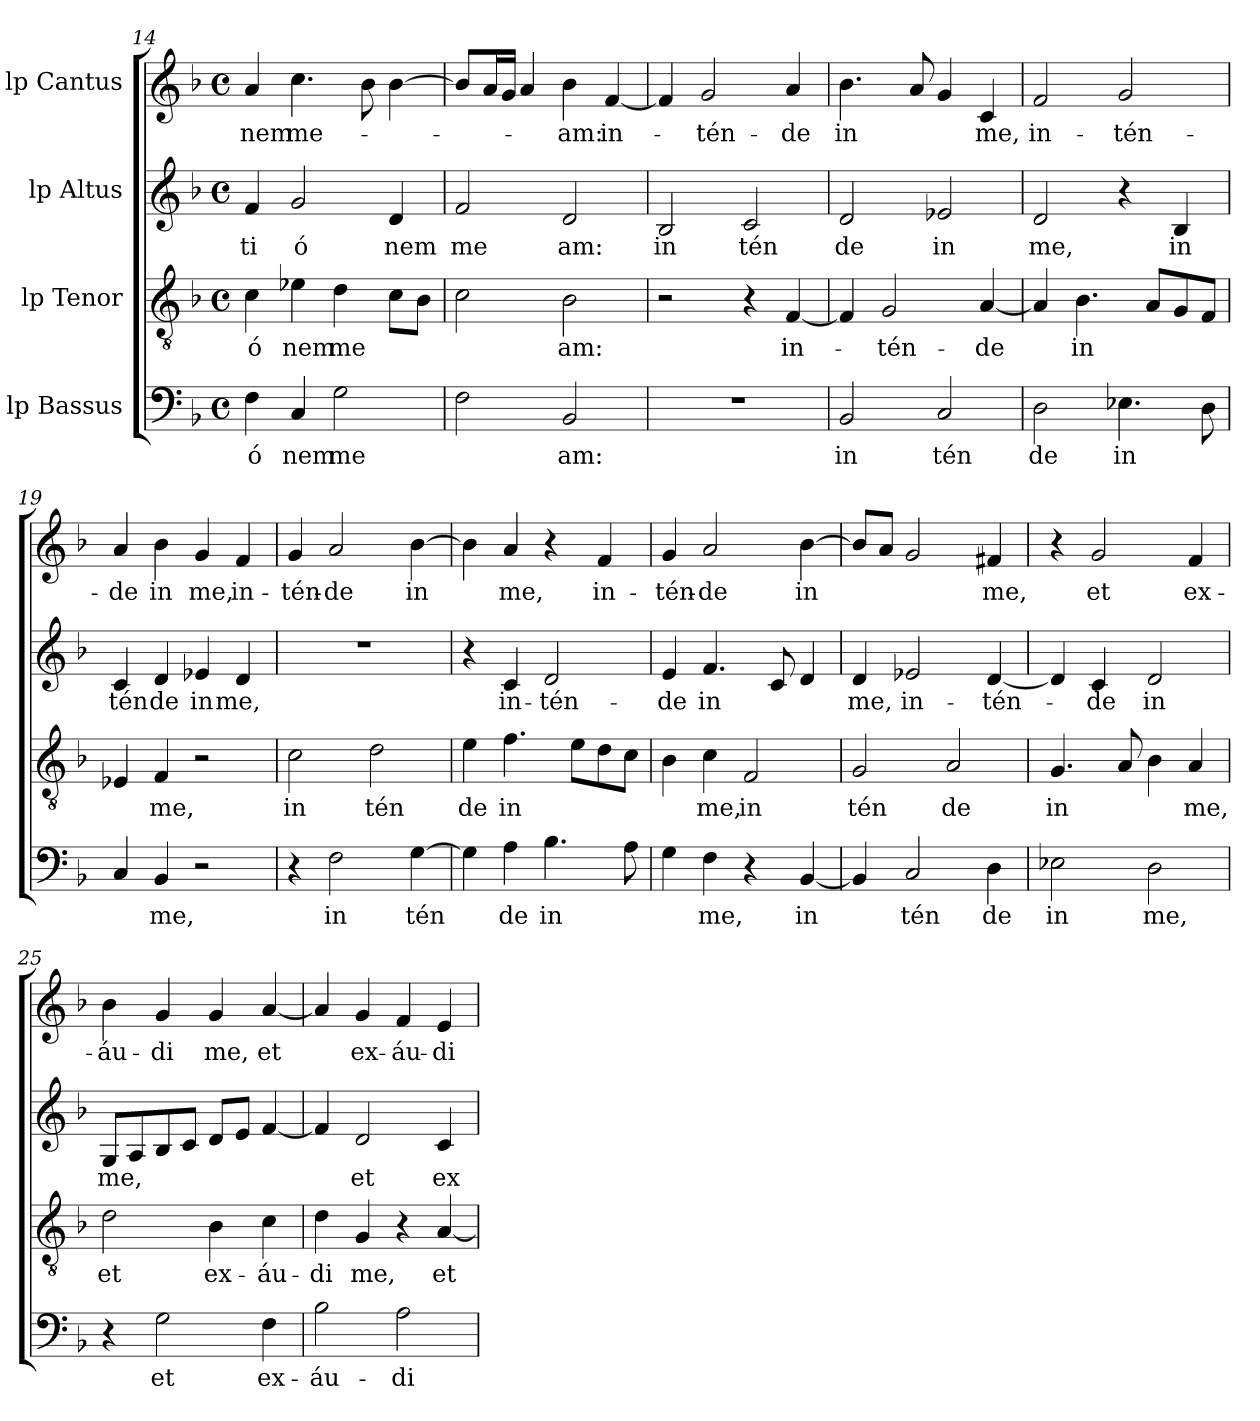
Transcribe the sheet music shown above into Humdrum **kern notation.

**kern	**text	**kern	**text	**kern	**text	**kern	**text
*part4	*part4	*part3	*part3	*part2	*part2	*part1	*part1
*staff4	*staff4	*staff3	*staff3	*staff2	*staff2	*staff1	*staff1
*I"lp Bassus	*	*I"lp Tenor	*	*I"lp Altus	*	*I"lp Cantus	*
*clefF4	*	*clefGv2	*	*clefG2	*	*clefG2	*
*k[b-]	*	*k[b-]	*	*k[b-]	*	*k[b-]	*
*F:	*	*F:	*	*F:	*	*F:	*
*M4/4	*	*M4/4	*	*M4/4	*	*M4/4	*
*met(c)	*	*met(c)	*	*met(c)	*	*met(c)	*
=14	=14	=14	=14	=14	=14	=14	=14
!	!LO:LY:b:cj	!	!LO:LY:b:cj	!	!LO:LY:b:cj	!	!LO:LY:b:cj
4F\	ó	4c\	ó	4f/	ti	4a/	-nem
!	!LO:LY:b:cj	!	!LO:LY:b:cj	!	!LO:LY:b:cj	!	!LO:LY:b
4C/	nem	4e-X\	nem	2g/	ó	4.cc\	me-
!	!LO:LY:b	!	!LO:LY:b	!	!	!	!
2G\	me	4d\	me	.	.	.	.
.	.	.	.	.	.	8b-\	.
!	!	!	!	!	!LO:LY:b:cj	!	!
.	.	8c\L	.	4d/	nem	[>4b-\	.
.	.	8B-\J	.	.	.	.	.
!!LO:LB:g=z
=15	=15	=15	=15	=15	=15	=15	=15
!	!	!	!	!	!LO:LY:b:cj	!	!
2F\	.	2c\	.	2f/	me	8b-/L]	.
.	.	.	.	.	.	16a/	.
.	.	.	.	.	.	16g/J	.
.	.	.	.	.	.	4a/	.
!	!LO:LY:b:cj	!	!LO:LY:b:cj	!	!LO:LY:b:cj	!	!LO:LY:b:cj
2BB-/	am:	2B-\	am:	2d/	am:	4b-\	-am:
!	!	!	!	!	!	!	!LO:LY:b:cj
.	.	.	.	.	.	[<4f/	in-
=16	=16	=16	=16	=16	=16	=16	=16
!	!	!	!	!	!LO:LY:b:cj	!	!
1r	.	2r	.	2B-/	in	4f/]	.
!	!	!	!	!	!	!	!LO:LY:b:cj
.	.	.	.	.	.	2g/	-tén-
!	!	!	!	!	!LO:LY:b:cj	!	!
.	.	4r	.	2c/	tén	.	.
!	!	!	!LO:LY:b:cj	!	!	!	!LO:LY:b:cj
.	.	[<4F/	in-	.	.	4a/	-de
=17	=17	=17	=17	=17	=17	=17	=17
!	!LO:LY:b:cj	!	!	!	!LO:LY:b:cj	!	!LO:LY:b:cj
2BB-/	in	4F/]	.	2d/	de	4.b-\	in
!	!	!	!LO:LY:b:cj	!	!	!	!
.	.	2G/	-tén-	.	.	.	.
.	.	.	.	.	.	8a/	.
!	!LO:LY:b:cj	!	!	!	!LO:LY:b:cj	!	!
2C/	tén	.	.	2e-X/	in	4g/	.
!	!	!	!LO:LY:b:cj	!	!	!	!LO:LY:b:cj
.	.	[<4A/	-de	.	.	4c/	me,
=18	=18	=18	=18	=18	=18	=18	=18
!	!LO:LY:b:cj	!	!	!	!LO:LY:b:cj	!	!LO:LY:b:cj
2D\	de	4A/]	.	2d/	me,	2f/	in-
!	!	!	!LO:LY:b:cj	!	!	!	!
.	.	4.B-\	in	.	.	.	.
!	!LO:LY:b:cj	!	!	!	!	!	!LO:LY:b:cj
4.E-X\	in	.	.	4r	.	2g/	-tén-
.	.	8A/L	.	.	.	.	.
!	!	!	!	!	!LO:LY:b:cj	!	!
.	.	8G/	.	4B-/	in	.	.
8D\	.	8F/J	.	.	.	.	.
=19	=19	=19	=19	=19	=19	=19	=19
!	!	!	!	!	!LO:LY:b:cj	!	!LO:LY:b:cj
4C/	.	4E-X/	.	4c/	tén	4a/	-de
!	!LO:LY:b:cj	!	!LO:LY:b:cj	!	!LO:LY:b:cj	!	!LO:LY:b:cj
4BB-/	me,	4F/	me,	4d/	de	4b-\	in
!	!	!	!	!	!LO:LY:b:cj	!	!LO:LY:b:cj
2r	.	2r	.	4e-X/	in	4g/	me,
!	!	!	!	!	!LO:LY:b:cj	!	!LO:LY:b:cj
.	.	.	.	4d/	me,	4f/	in-
!!LO:PB:g=z
=20	=20	=20	=20	=20	=20	=20	=20
!	!	!	!LO:LY:b:cj	!	!	!	!LO:LY:b:cj
4r	.	2c\	in	1r	.	4g/	-tén-
!	!LO:LY:b:cj	!	!	!	!	!	!LO:LY:b:cj
2F\	in	.	.	.	.	2a/	-de
!	!	!	!LO:LY:b:cj	!	!	!	!
.	.	2d\	tén	.	.	.	.
!	!LO:LY:b:cj	!	!	!	!	!	!LO:LY:b:cj
[>4G\	tén	.	.	.	.	[>4b-\	in
=21	=21	=21	=21	=21	=21	=21	=21
!	!	!	!LO:LY:b:cj	!	!	!	!
4G\]	.	4e\	de	4r	.	4b-\]	.
!	!LO:LY:b:cj	!	!LO:LY:b:cj	!	!LO:LY:b:cj	!	!LO:LY:b:cj
4A\	de	4.f\	in	4c/	in-	4a/	me,
!	!LO:LY:b:cj	!	!	!	!LO:LY:b:cj	!	!
4.B-\	in	.	.	2d/	-tén-	4r	.
.	.	8e\L	.	.	.	.	.
!	!	!	!	!	!	!	!LO:LY:b:cj
.	.	8d\	.	.	.	4f/	in-
8A\	.	8c\J	.	.	.	.	.
=22	=22	=22	=22	=22	=22	=22	=22
!	!	!	!	!	!LO:LY:b:cj	!	!LO:LY:b:cj
4G\	.	4B-\	.	4e/	-de	4g/	-tén-
!	!LO:LY:b:cj	!	!LO:LY:b:cj	!	!LO:LY:b:cj	!	!LO:LY:b:cj
4F\	me,	4c\	me,	4.f/	in	2a/	-de
!	!	!	!LO:LY:b:cj	!	!	!	!
4r	.	2F/	in	.	.	.	.
.	.	.	.	8c/	.	.	.
!	!LO:LY:b:cj	!	!	!	!	!	!LO:LY:b:cj
[<4BB-/	in	.	.	4d/	.	[>4b-\	in
=23	=23	=23	=23	=23	=23	=23	=23
!	!	!	!LO:LY:b:cj	!	!LO:LY:b:cj	!	!
4BB-/]	.	2G/	tén	4d/	me,	8b-/L]	.
.	.	.	.	.	.	8a/J	.
!	!LO:LY:b:cj	!	!	!	!LO:LY:b:cj	!	!
2C/	tén	.	.	2e-X/	in-	2g/	.
!	!	!	!LO:LY:b:cj	!	!	!	!
.	.	2A/	de	.	.	.	.
!	!LO:LY:b:cj	!	!	!	!LO:LY:b:cj	!	!LO:LY:b:cj
4D\	de	.	.	[<4d/	-tén-	4f#X/	me,
=24	=24	=24	=24	=24	=24	=24	=24
!	!LO:LY:b:cj	!	!LO:LY:b:cj	!	!	!	!
2E-X\	in	4.G/	in	4d/]	.	4r	.
!	!	!	!	!	!LO:LY:b:cj	!	!LO:LY:b:cj
.	.	.	.	4c/	-de	2g/	et
.	.	8A/	.	.	.	.	.
!	!LO:LY:b:cj	!	!	!	!LO:LY:b:cj	!	!
2D\	me,	4B-\	.	2d/	in	.	.
!	!	!	!LO:LY:b:cj	!	!	!	!LO:LY:b:cj
.	.	4A/	me,	.	.	4f/	ex-
!!LO:LB:g=z
=25	=25	=25	=25	=25	=25	=25	=25
!	!	!	!LO:LY:b:cj	!	!LO:LY:b	!	!LO:LY:b:cj
4r	.	2d\	et	8G/L	me,	4b-\	-áu-
.	.	.	.	8A/	.	.	.
!	!LO:LY:b:cj	!	!	!	!	!	!LO:LY:b:cj
2G\	et	.	.	8B-/	.	4g/	-di
.	.	.	.	8c/J	.	.	.
!	!	!	!LO:LY:b:cj	!	!	!	!LO:LY:b:cj
.	.	4B-\	ex-	8d/L	.	4g/	me,
.	.	.	.	8e/J	.	.	.
!	!LO:LY:b:cj	!	!LO:LY:b:cj	!	!	!	!LO:LY:b:cj
4F\	ex-	4c\	-áu-	[<4f/	.	[<4a/	et
=26	=26	=26	=26	=26	=26	=26	=26
!	!LO:LY:b:cj	!	!LO:LY:b:cj	!	!	!	!
2B-\	-áu-	4d\	-di	4f/]	.	4a/]	.
!	!	!	!LO:LY:b:cj	!	!LO:LY:b:cj	!	!LO:LY:b:cj
.	.	4G/	me,	2d/	et	4g/	ex-
!	!LO:LY:b:cj	!	!	!	!	!	!LO:LY:b:cj
2A\	-di	4r	.	.	.	4f/	-áu-
!	!	!	!LO:LY:b:cj	!	!LO:LY:b:cj	!	!LO:LY:b:cj
.	.	[<4A/	et	4c/	ex-	4e/	-di
=	=	=	=	=	=	=	=
*-	*-	*-	*-	*-	*-	*-	*-
